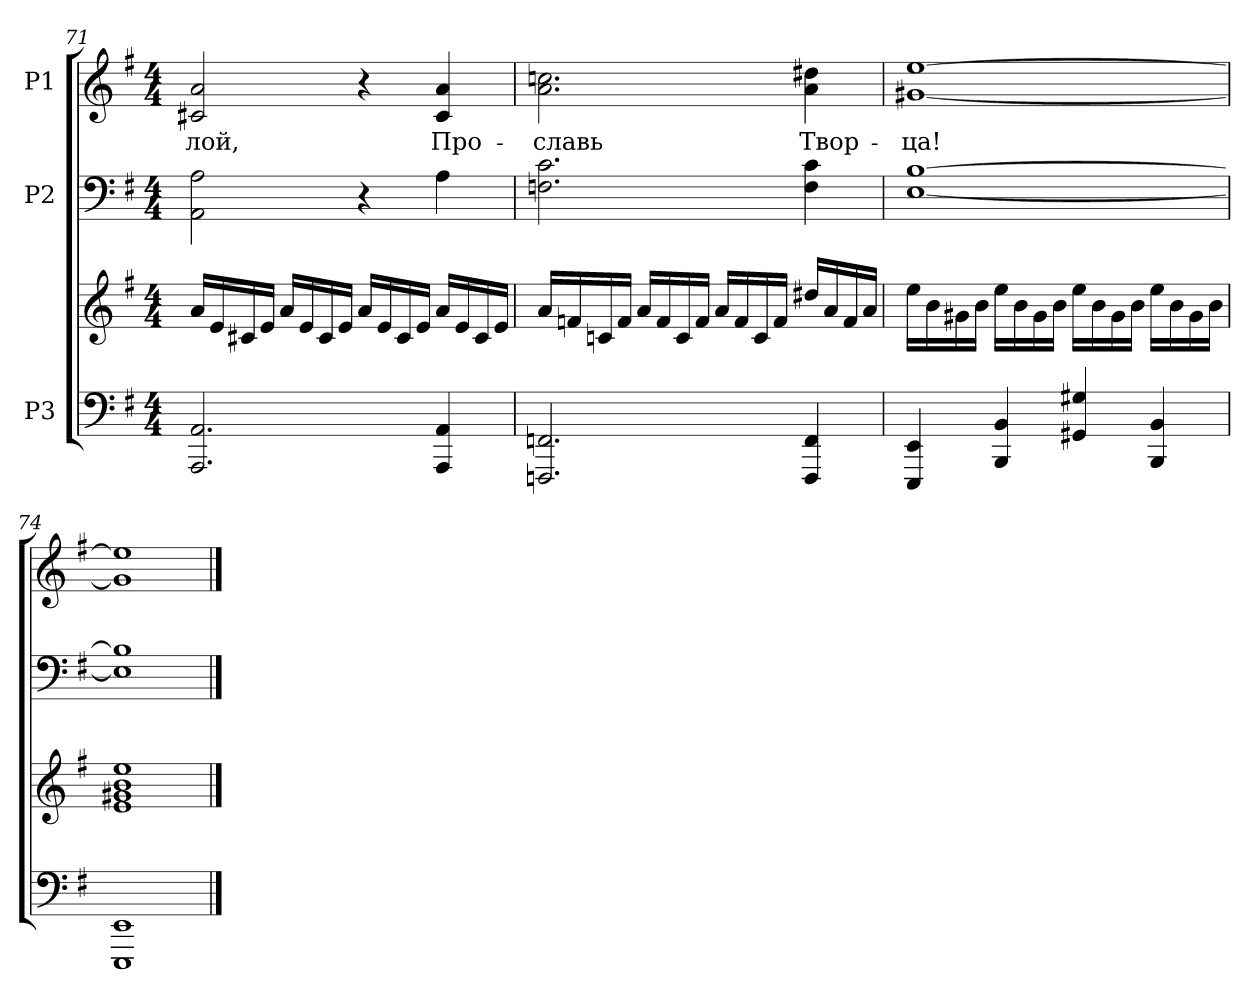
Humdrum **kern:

**kern	**kern	**kern	**kern	**text
*part3	*part3	*part2	*part1	*part1
*staff4	*staff3	*staff2	*staff1	*staff1
*I"P3	*	*I"P2	*I"P1	*
!!LO:LB:g=z
*clefF4	*clefG2	*clefF4	*clefG2	*
*k[f#]	*k[f#]	*k[f#]	*k[f#]	*
*e:	*e:	*e:	*e:	*
*M4/4	*M4/4	*M4/4	*M4/4	*
=71	=71	=71	=71	=71
!	!	!	!	!LO:LY:b:color=#000000
2.AAAi/ 2.AAi	16ai/LL	2AAi\ 2Ai	2c#Xi/ 2ai	-лой,
.	16ei/	.	.	.
.	16c#Xi/	.	.	.
.	16ei/JJ	.	.	.
.	16ai/LL	.	.	.
.	16ei/	.	.	.
.	16c#i/	.	.	.
.	16ei/JJ	.	.	.
.	16ai/LL	4r	4r	.
.	16ei/	.	.	.
.	16c#i/	.	.	.
.	16ei/JJ	.	.	.
!	!	!	!	!LO:LY:b:color=#000000
4AAAi/ 4AAi	16ai/LL	4Ai\	4c#i/ 4ai	Про-
.	16ei/	.	.	.
.	16c#i/	.	.	.
.	16ei/JJ	.	.	.
=72	=72	=72	=72	=72
!	!	!	!	!LO:LY:b:color=#000000
2.FFFni/ 2.FFni	16ai/LL	2.Fni\ 2.ci	2.ai\ 2.ccni	-славь
.	16fni/	.	.	.
.	16cni/	.	.	.
.	16fi/JJ	.	.	.
.	16ai/LL	.	.	.
.	16fi/	.	.	.
.	16ci/	.	.	.
.	16fi/JJ	.	.	.
.	16ai/LL	.	.	.
.	16fi/	.	.	.
.	16ci/	.	.	.
.	16fi/JJ	.	.	.
!	!	!	!	!LO:LY:b:color=#000000
4FFFi/ 4FFi	16dd#Xi/LL	4Fi\ 4ci	4ai\ 4dd#Xi	Твор-
.	16ai/	.	.	.
.	16fi/	.	.	.
.	16ai/JJ	.	.	.
=73	=73	=73	=73	=73
!	!	!	!	!LO:LY:b:color=#000000
4EEEi/ 4EEi	16eei\LL	[<1Ei [>1Bi	[<1g#Xi [>1eei	-ца!
.	16bi\	.	.	.
.	16g#Xi\	.	.	.
.	16bi\JJ	.	.	.
4BBBi/ 4BBi	16eei\LL	.	.	.
.	16bi\	.	.	.
.	16g#i\	.	.	.
.	16bi\JJ	.	.	.
4GG#Xi/ 4G#Xi	16eei\LL	.	.	.
.	16bi\	.	.	.
.	16g#i\	.	.	.
.	16bi\JJ	.	.	.
4BBBi/ 4BBi	16eei\LL	.	.	.
.	16bi\	.	.	.
.	16g#i\	.	.	.
.	16bi\JJ	.	.	.
=74	=74	=74	=74	=74
1EEEi 1EEi	1ei 1g#Xi 1bi 1eei	1Ei] 1Bi]	1g#i] 1eei]	.
==	==	==	==	==
*-	*-	*-	*-	*-
